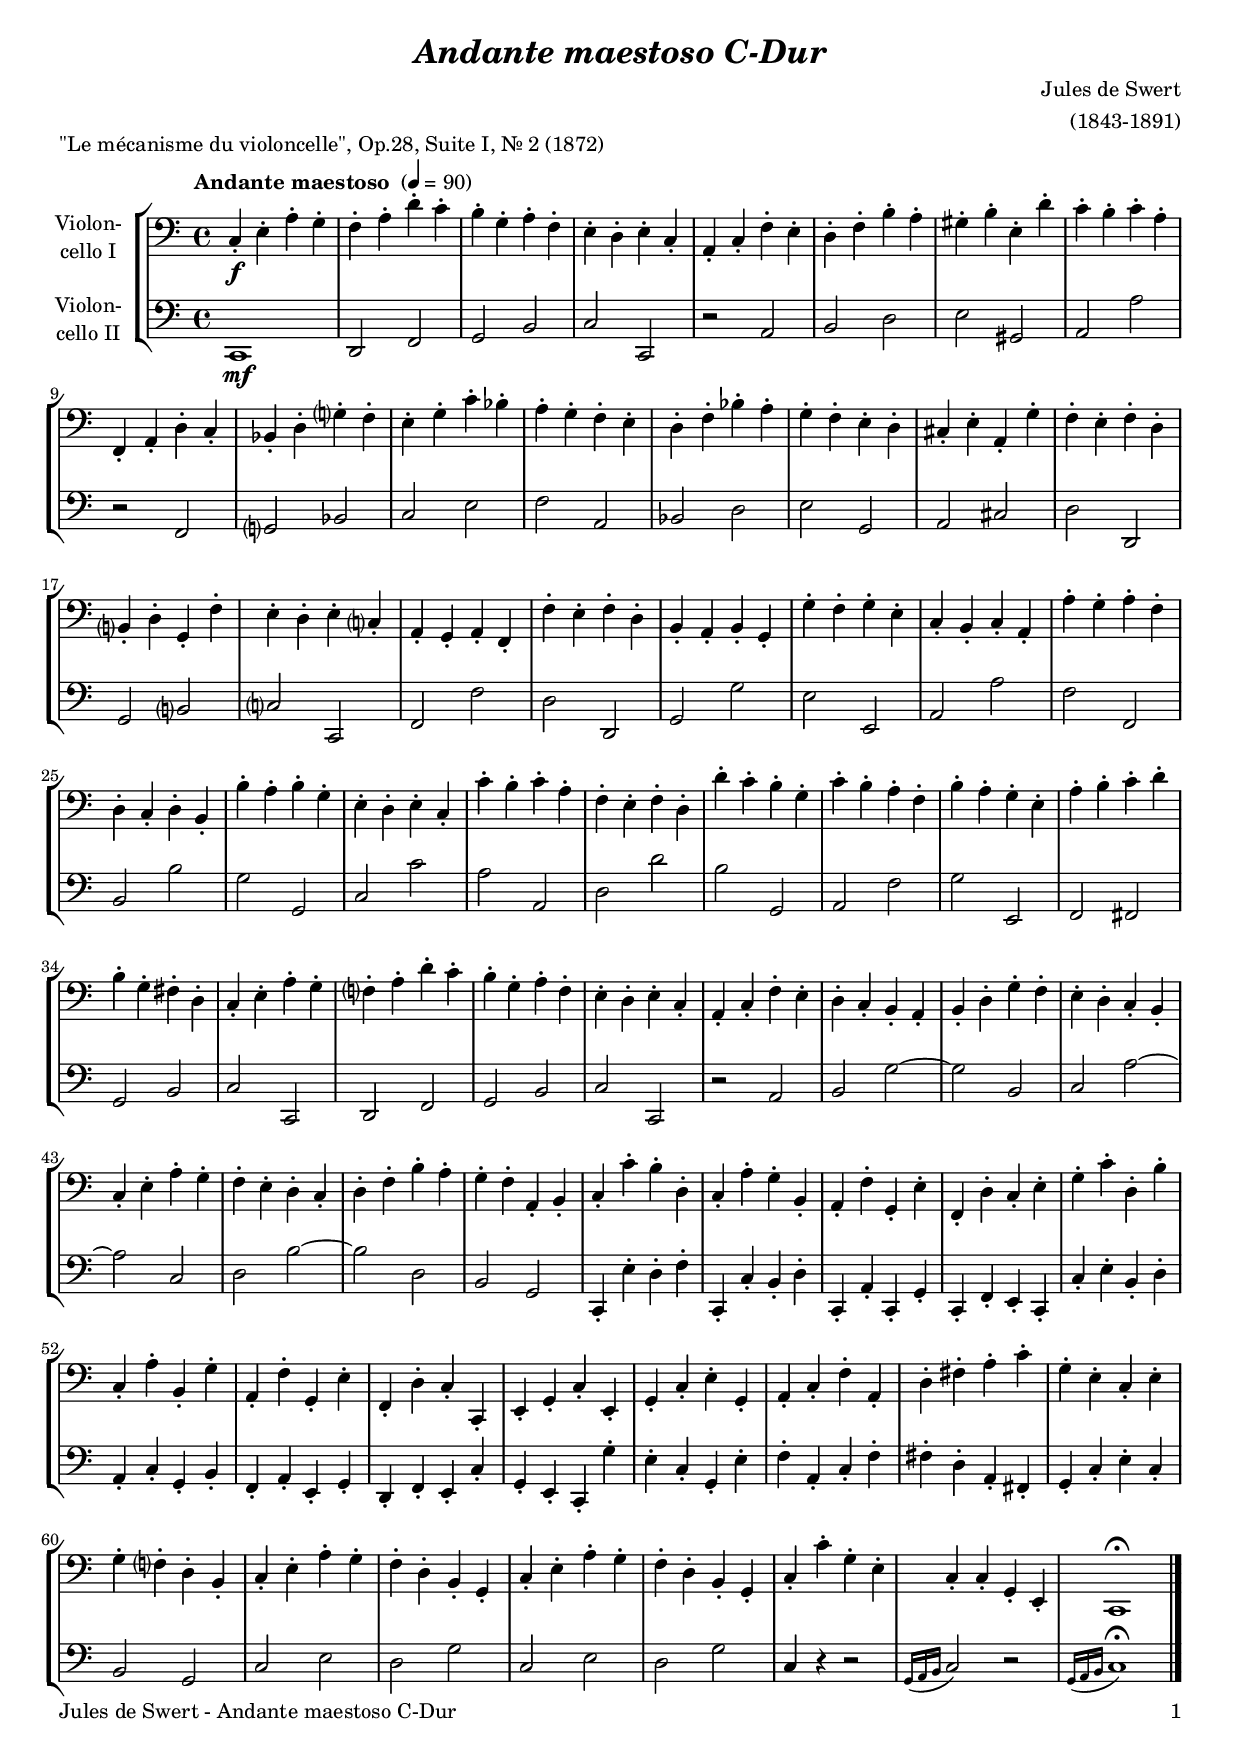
\version "2.24.1"
\include "deutsch.ly"

#(set-global-staff-size 18)

\header {
  title     = \markup \bold \italic "Andante maestoso C-Dur"
  composer  = "Jules de Swert"
  arranger  = "(1843-1891)"
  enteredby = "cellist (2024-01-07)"
  piece     = "\"Le mécanisme du violoncelle\", Op.28, Suite I, Nr. 2 (1872)"
}

voiceconsts = {
  \key c \major
  \time 4/4
  \clef "bass"
%  \numericTimeSignature
  \compressEmptyMeasures
  % Set default beaming for all staves
%  \set Timing.beamExceptions = #'()
%  \set Timing.baseMoment     = #(ly:make-moment 1 4)
%  \set Timing.beatStructure  = #'(1 1 1)
  \tempo "Andante maestoso " 4=90
}

mist = "string ensemble 1"
mivl = "violin"
miba = "cello"
mipz = "pizzicato strings"

dcaf = \mark \markup \box \italic "D.C. al Fine"
fine = \mark \markup \box \italic "Fine"
sema = \markup \italic "sempre marc."

va = \relative c {
  \voiceconsts

  c4-.\f e-. a-. g-.
  f-. a-. d-. c-.
  h-. g-. a-. f-.
  e-. d-. e-. c-.
  a-. c-. f-. e-.
  d-. f-. h-. a-.

  gis-. h-. e,-. d'-.
  c-. h-. c-. a-.
  f,-. a-. d-. c-.
  b-. d-. g?-. f-.
  e-. g-. c-. b-.
  a-. g-. f-. e-.
  d-. f-. b-. a-.

  g-. f-. e-. d-.
  cis-. e-. a,-. g'-.
  f-. e-. f-. d-.
  h?-. d-. g,-. f'-.
  e-. d-. e-. c?-.
  a-. g-. a-. f-.
  f'-. e-. f-. d-.

  h-. a-. h-. g-.
  g'-. f-. g-. e-.
  c-. h-. c-. a-.
  a'-. g-. a-. f-.
  d-. c-. d-. h-.
  h'-. a-. h-. g-.
  e-. d-. e-. c-.

  c'-. h-. c-. a-.
  f-. e-. f-. d-.
  d'-. c-. h-. g-.
  c-. h-. a-. f-.
  h-. a-. g-. e-.
  a-. h-. c-. d-.
  h-. g-. fis-. d-.

  c-. e-. a-. g-.
  f?-. a-. d-. c-.
  h-. g-. a-. f-.
  e-. d-. e-. c-.
  a-. c-. f-. e-.
  d-. c-. h-. a-.
  h-. d-. g-. f-.

  e-. d-. c-. h-.
  c-. e-. a-. g-.
  f-. e-. d-. c-.
  d-. f-. h-. a-.
  g-. f-. a,-. h-.
  c-. c'-. h-. d,-.
  c-. a'-. g-. h,-.

  a-. f'-. g,-. e'-.
  f,-. d'-. c-. e-.
  g-. c-. d,-. h'-.
  c,-. a'-. h,-. g'-.
  a,-. f'-. g,-. e'-.
  f,-. d'-. c-. c,-.

  e-. g-. c-. e,-.
  g-. c-. e-. g,-.
  a-. c-. f-. a,-.
  d-. fis-. a-. c-.
  g-. e-. c-. e-.
  g-. f?-. d-. h-.

  c-. e-. a-. g-.
  f-. d-. h-. g-.
  c-. e-. a-. g-.
  f-. d-. h-. g-.
  c-. c'-. g-. e-.
  c-. c-. g-. e-.
  c1\fermata \bar "|."
}

vb = \relative c, {
  \voiceconsts

  c1\mf
  d2 f
  g h
  c c,
  r a'
  h d

  e gis,
  a a'
  r f,
  g? b
  c e
  f a,
  b d

  e g,
  a cis
  d d,
  g h?
  c? c,
  f f'
  d d,

  g g'
  e e,
  a a'
  f f,
  h h'
  g g,
  c c'

  a a,
  d d'
  h g,
  a f'
  g e,
  f fis
  g h

  c c,
  d f
  g h
  c c,
  r a'
  h g'~
  g h,

  c a'~
  a c,
  d h'~
  h d,
  h g
  c,4-. e'-. d-. f-.
  c,-. c'-. h-. d-.

  c,-. a'-. c,-. g'-.
  c,-. f-. e-. c-.
  c'-. e-. h-. d-.
  a-. c-. g-. h-.
  f-. a-. e-. g-.
  d-. f-. e-. c'-.

  g-. e-. c-. g''-.
  e-. c-. g-. e'-.
  f-. a,-. c-. f-.
  fis-. d-. a-. fis-.
  g-. c-. e-. c-.
  h2 g

  c e
  d g
  c, e
  d g
  c,4 r r2
  \appoggiatura { g16[ a h] } c2 r
  \appoggiatura { g16[ a h] } c1\fermata \bar "|."
}


music = \new StaffGroup <<
      \new Staff {
	\set Staff.midiInstrument = \miba
	\set Staff.instrumentName = \markup \center-column { "Violon-" "cello I" }
	\transpose c c { \va }
      }

      \new Staff {
	\set Staff.midiInstrument = \miba
	\set Staff.instrumentName = \markup \center-column { "Violon-" "cello II" }
	\transpose c c { \vb }
      }
>>

\book {
   \paper {
    print-page-number = ##t
    print-first-page-number = ##t
    ragged-last-bottom = ##f
    oddHeaderMarkup = \markup \null
    evenHeaderMarkup = \markup \null
    oddFooterMarkup = \markup {
      \fill-line {
        \if \should-print-page-number
        "Jules de Swert - Andante maestoso C-Dur" \fromproperty #'page:page-number-string
      }
    }
    evenFooterMarkup = \oddFooterMarkup
  } \score {
    \music
    \layout {}
  }

  \score {
    \unfoldRepeats \music

    \midi {
      \context {
        \Score
      }
    }
  }
}